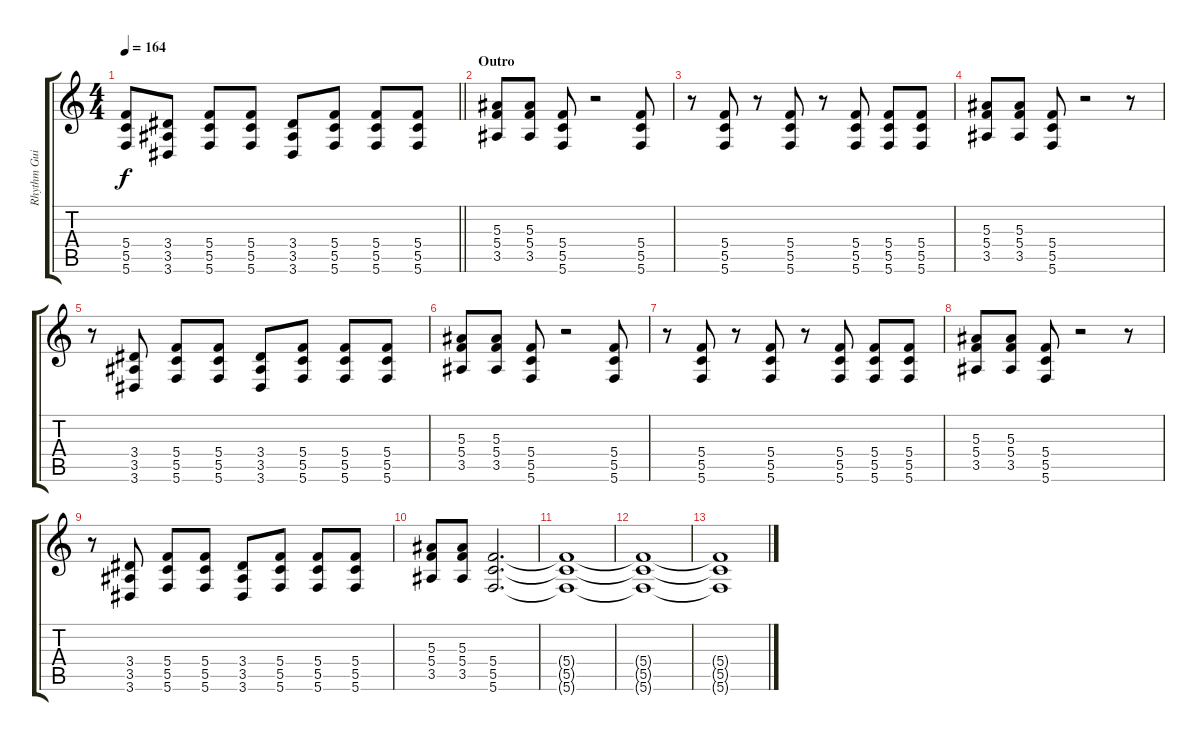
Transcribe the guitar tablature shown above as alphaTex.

\track ("Rhythm Guitar Left" "Rhythm Gui") {instrument distortionguitar}
\staff {score tabs}
\tuning (D4 A3 F3 C3 G2 C2) {hide}
\ts (4 4)
\tempo 164
\clef g2
\barLineRight lightlight
\ks c
(5.4 5.5 5.6).8{dy f} (3.4 3.5 3.6).8 (5.4 5.5 5.6).8 (5.4 5.5 5.6).8 (3.4 3.5 3.6).8 (5.4 5.5 5.6).8 (5.4 5.5 5.6).8 (5.4 5.5 5.6).8 |
\section ("" "Outro")
(5.3 5.4 3.5).8 (5.3 5.4 3.5).8 (5.4 5.5 5.6).8 r.2 (5.4 5.5 5.6).8 |
r.8 (5.4 5.5 5.6).8 r.8 (5.4 5.5 5.6).8 r.8 (5.4 5.5 5.6).8 (5.4 5.5 5.6).8 (5.4 5.5 5.6).8 |
(5.3 5.4 3.5).8 (5.3 5.4 3.5).8 (5.4 5.5 5.6).8 r.2 r.8 |
r.8 (3.4 3.5 3.6).8 (5.4 5.5 5.6).8 (5.4 5.5 5.6).8 (3.4 3.5 3.6).8 (5.4 5.5 5.6).8 (5.4 5.5 5.6).8 (5.4 5.5 5.6).8 |
(5.3 5.4 3.5).8 (5.3 5.4 3.5).8 (5.4 5.5 5.6).8 r.2 (5.4 5.5 5.6).8 |
r.8 (5.4 5.5 5.6).8 r.8 (5.4 5.5 5.6).8 r.8 (5.4 5.5 5.6).8 (5.4 5.5 5.6).8 (5.4 5.5 5.6).8 |
(5.3 5.4 3.5).8 (5.3 5.4 3.5).8 (5.4 5.5 5.6).8 r.2 r.8 |
r.8 (3.4 3.5 3.6).8 (5.4 5.5 5.6).8 (5.4 5.5 5.6).8 (3.4 3.5 3.6).8 (5.4 5.5 5.6).8 (5.4 5.5 5.6).8 (5.4 5.5 5.6).8 |
(5.3 5.4 3.5).8 (5.3 5.4 3.5).8 (5.4 5.5 5.6).2{d} |
(5.4{t} 5.5{t} 5.6{t}).1 |
(5.4{t} 5.5{t} 5.6{t}).1 |
(5.4{t} 5.5{t} 5.6{t}).1
